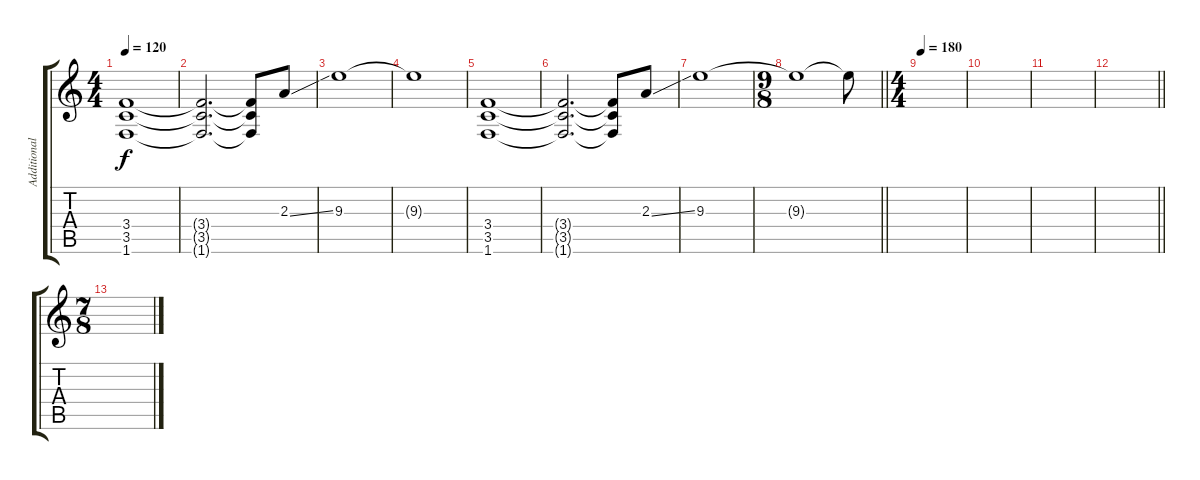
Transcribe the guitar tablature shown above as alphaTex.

\track ("Additional Guitar" "Additional") {instrument overdrivenguitar}
\staff {score tabs}
\tuning (E4 B3 G3 D3 A2 E2) {hide}
\ts (4 4)
\tempo 120
\clef g2
\ks c
(3.4 3.5 1.6).1{dy f} |
(3.4{t} 3.5{t} 1.6{t}).2{d} (3.4{t} 3.5{t} 1.6{t}).8 2.3{ss}.8 |
9.3.1 |
9.3{t}.1 |
(3.4 3.5 1.6).1 |
(3.4{t} 3.5{t} 1.6{t}).2{d} (3.4{t} 3.5{t} 1.6{t}).8 2.3{ss}.8 |
9.3.1 |
\ts (9 8)
\barLineRight lightlight
9.3{t}.1 9.3{t}.8 |
\ts (4 4)
\tempo 180
|
|
|
\barLineRight lightlight
|
\ts (7 8)
